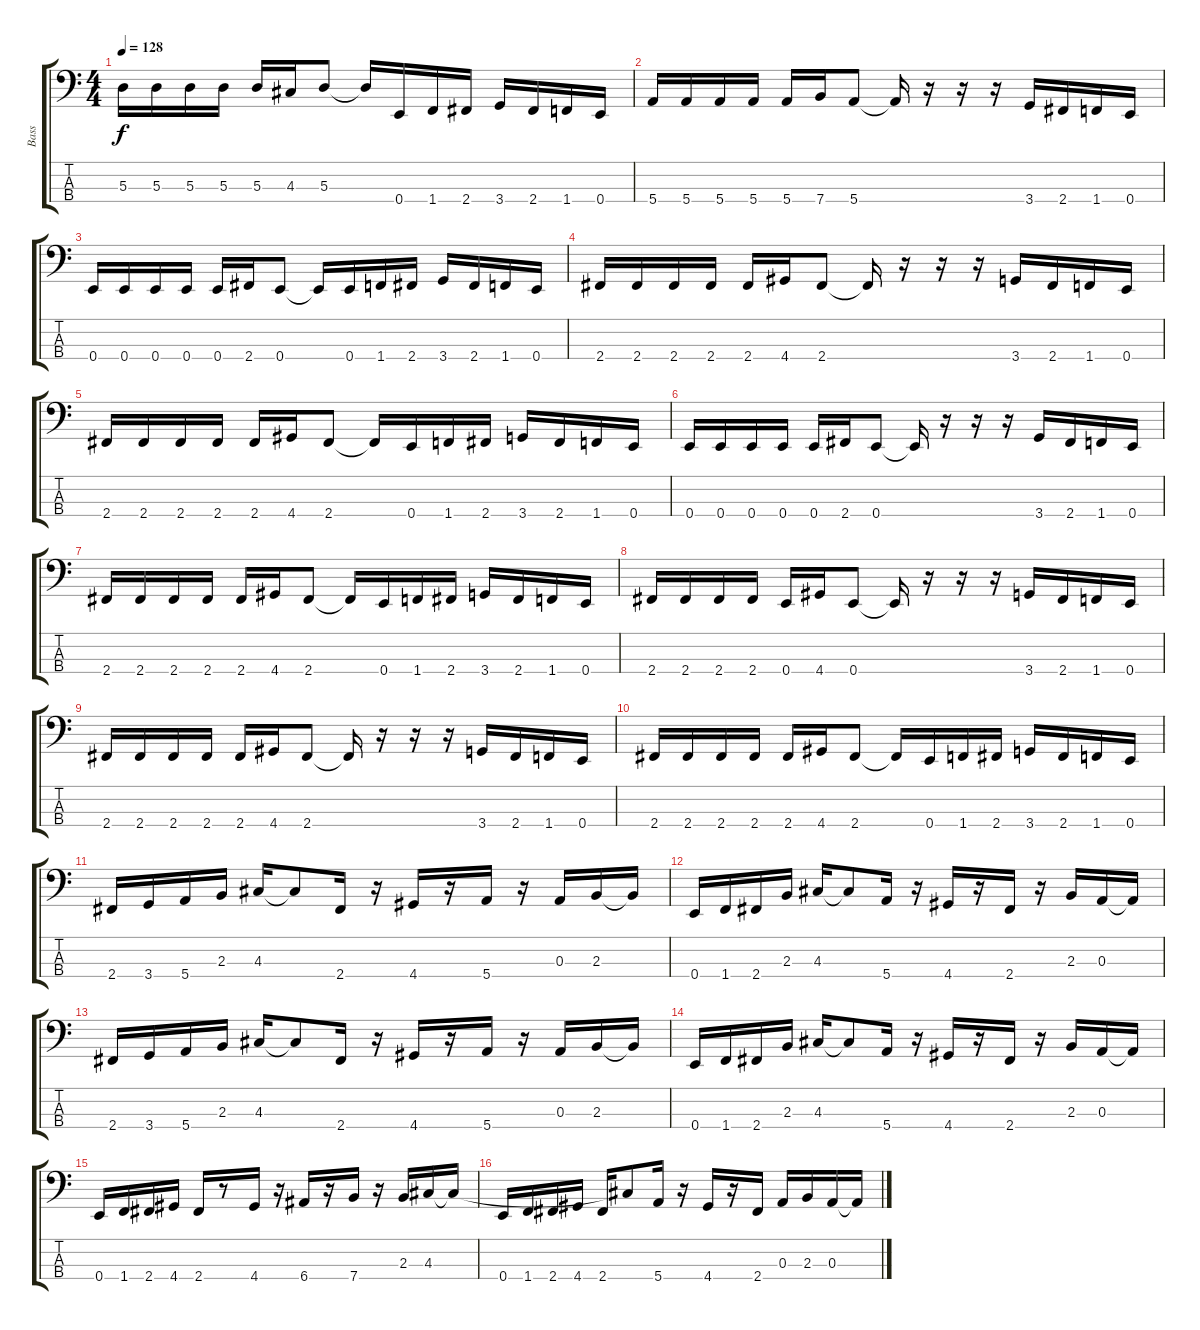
\track ("Bass" "Bass") {instrument slapbass1}
\staff {score tabs}
\tuning (G2 D2 A1 E1) {hide}
\ts (4 4)
\tempo 128
\clef f4
\ks c
5.3.16{dy f} 5.3.16 5.3.16 5.3.16 5.3.16 4.3.16 5.3.8 5.3{t}.16 0.4.16 1.4.16 2.4.16 3.4.16 2.4.16 1.4.16 0.4.16 |
5.4.16 5.4.16 5.4.16 5.4.16 5.4.16 7.4.16 5.4.8 5.4{t}.16 r.16 r.16 r.16 3.4.16 2.4.16 1.4.16 0.4.16 |
0.4.16 0.4.16 0.4.16 0.4.16 0.4.16 2.4.16 0.4.8 0.4{t}.16 0.4.16 1.4.16 2.4.16 3.4.16 2.4.16 1.4.16 0.4.16 |
2.4.16 2.4.16 2.4.16 2.4.16 2.4.16 4.4.16 2.4.8 2.4{t}.16 r.16 r.16 r.16 3.4.16 2.4.16 1.4.16 0.4.16 |
2.4.16 2.4.16 2.4.16 2.4.16 2.4.16 4.4.16 2.4.8 2.4{t}.16 0.4.16 1.4.16 2.4.16 3.4.16 2.4.16 1.4.16 0.4.16 |
0.4.16 0.4.16 0.4.16 0.4.16 0.4.16 2.4.16 0.4.8 0.4{t}.16 r.16 r.16 r.16 3.4.16 2.4.16 1.4.16 0.4.16 |
2.4.16 2.4.16 2.4.16 2.4.16 2.4.16 4.4.16 2.4.8 2.4{t}.16 0.4.16 1.4.16 2.4.16 3.4.16 2.4.16 1.4.16 0.4.16 |
2.4.16 2.4.16 2.4.16 2.4.16 0.4.16 4.4.16 0.4.8 0.4{t}.16 r.16 r.16 r.16 3.4.16 2.4.16 1.4.16 0.4.16 |
2.4.16 2.4.16 2.4.16 2.4.16 2.4.16 4.4.16 2.4.8 2.4{t}.16 r.16 r.16 r.16 3.4.16 2.4.16 1.4.16 0.4.16 |
2.4.16 2.4.16 2.4.16 2.4.16 2.4.16 4.4.16 2.4.8 2.4{t}.16 0.4.16 1.4.16 2.4.16 3.4.16 2.4.16 1.4.16 0.4.16 |
2.4.16 3.4.16 5.4.16 2.3.16 4.3.16 4.3{t}.8 2.4.16 r.16 4.4.16 r.16 5.4.16 r.16 0.3.16 2.3.16 2.3{t}.16 |
0.4.16 1.4.16 2.4.16 2.3.16 4.3.16 4.3{t}.8 5.4.16 r.16 4.4.16 r.16 2.4.16 r.16 2.3.16 0.3.16 0.3{t}.16 |
2.4.16 3.4.16 5.4.16 2.3.16 4.3.16 4.3{t}.8 2.4.16 r.16 4.4.16 r.16 5.4.16 r.16 0.3.16 2.3.16 2.3{t}.16 |
0.4.16 1.4.16 2.4.16 2.3.16 4.3.16 4.3{t}.8 5.4.16 r.16 4.4.16 r.16 2.4.16 r.16 2.3.16 0.3.16 0.3{t}.16 |
0.4.16 1.4.16 2.4.16 4.4.16 2.4.16 r.8 4.4.16 r.16 6.4.16 r.16 7.4.16 r.16 2.3.16 4.3.16 4.3{t}.16 |
0.4.16 1.4.16 2.4.16 4.4.16 2.4.16 4.3{t}.8 5.4.16 r.16 4.4.16 r.16 2.4.16 0.3.16 2.3.16 0.3.16 0.3{t}.16
